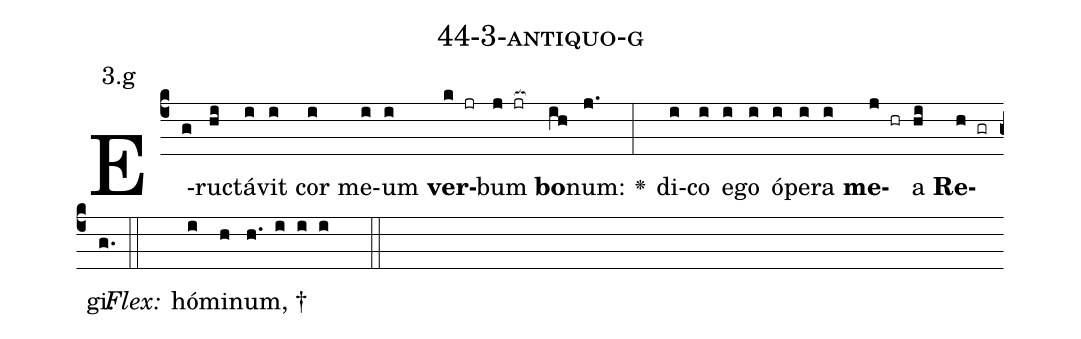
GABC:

name: 44-3-antiquo-g;
annotation: 3.g;
%%
(c4)E(g)ruc(hi)tá(i)vit(i) cor(i) me(i)um(i) <b>ver</b>(k jr)bum(j jr[ocb:1{]) <b>bo</b>(ih[ocb:0}])num:(j.) <v>\greheightstar</v>(:) di(i)co(i) e(i)go(i) ó(i)pe(i)ra(i) <b>me</b>(j hr)a(hi) <b>Re</b>(h gr)gi.(g.) (::)
<i>Flex:</i>()  hó(i)mi(h)num, †(h. i i i  ::)

%E(i) u(i) o(j) u(hi) a(h) e.(g.) (::)
